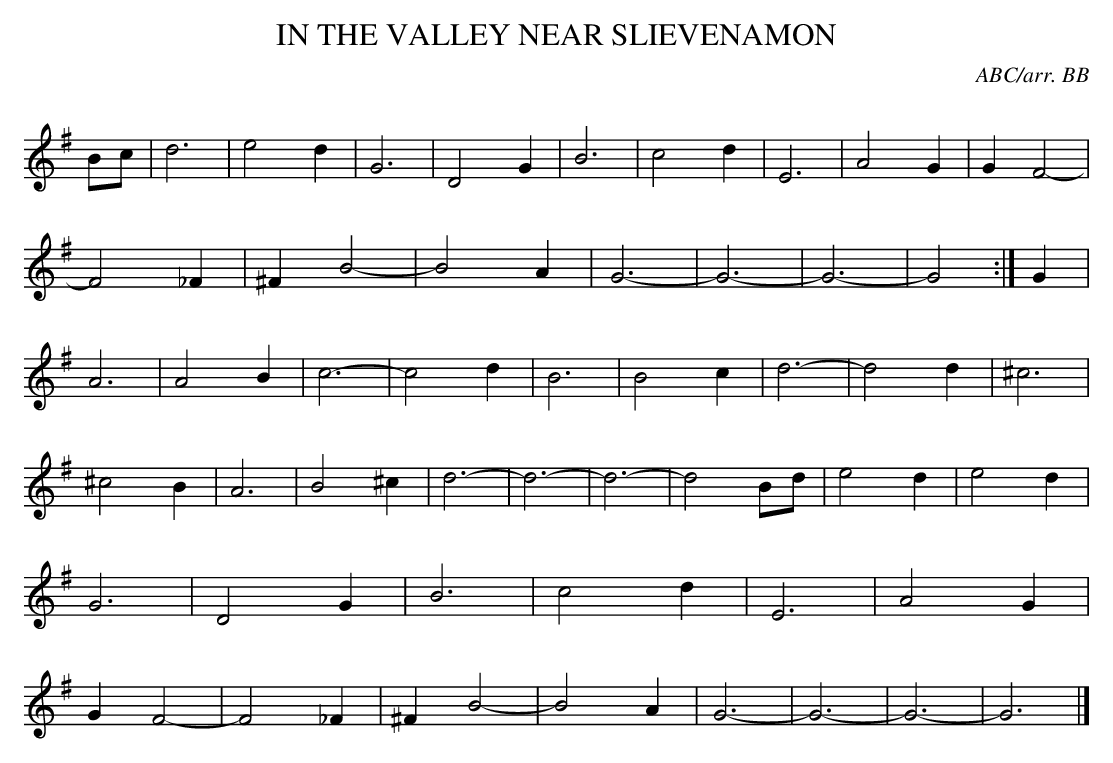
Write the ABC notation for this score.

X:1
T:IN THE VALLEY NEAR SLIEVENAMON\
C:ABC/arr. BB\
Q:160\
L:1/4\
M:3/4\
K:G\
B/c/|d3|e2d|G3|D2G|B3|c2d|E3|A2G|\
GF2-|F2_F|^FB2-|B2A|G3-|G3-|G3-|G2:|\
G|A3|A2B|c3-|c2d|B3|B2c|d3-|d2d|\
^c3|^c2B|A3|B2^c|d3-|d3-|d3-|d2B/d/|\
e2d|e2d|G3|D2G|B3|c2d|E3|A2G|\
GF2-|F2_F|^FB2-|B2A|G3-|G3-|G3-|G3|]\
\
\
